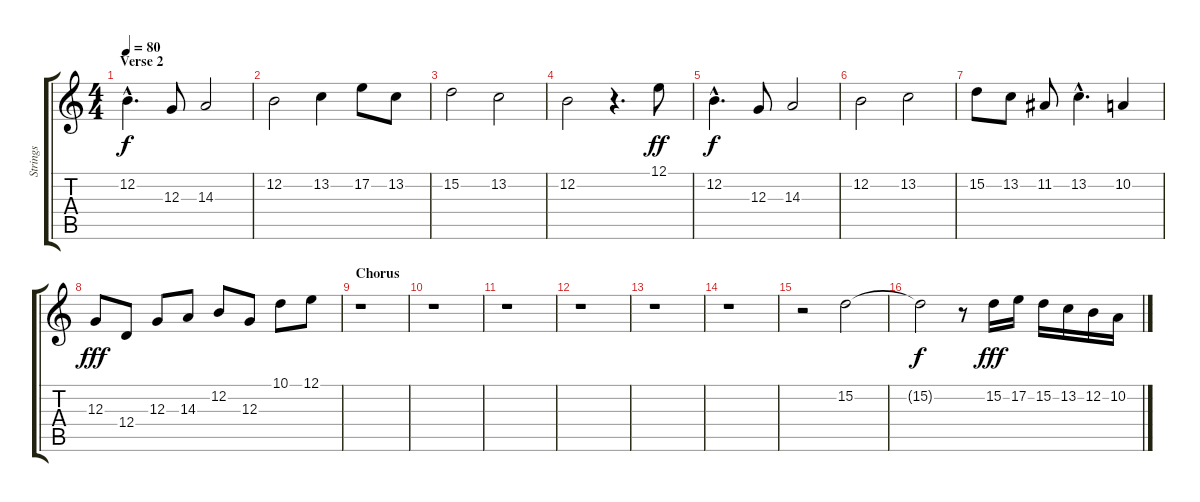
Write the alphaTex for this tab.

\track ("Strings" "Strings") {instrument violin}
\staff {score tabs}
\tuning (E4 B3 G3 D3 A2 E2) {hide}
\ts (4 4)
\section ("" "Verse 2")
\tempo 80
\clef g2
\ks c
12.2{hac}.4{d dy f volume 11 instrument violin} 12.3.8 14.3.2 |
12.2.2 13.2.4 17.2.8 13.2.8 |
15.2.2 13.2.2 |
12.2.2 r.4{d} 12.1.8{dy ff} |
12.2{hac}.4{d dy f} 12.3.8 14.3.2 |
12.2.2 13.2.2 |
15.2.8 13.2.8 11.2.8 13.2{hac}.4{d} 10.2.4 |
12.3.8{dy fff volume 12 instrument stringensemble1} 12.4.8 12.3.8 14.3.8 12.2.8 12.3.8 10.1.8 12.1.8 |
\section ("" "Chorus")
r.1 |
r.1 |
r.1 |
r.1 |
r.1 |
r.1 |
r.2 15.2.2{volume 15 instrument frenchhorn} |
15.2{t}.2{dy f} r.8 15.2.16{dy fff} 17.2.16 15.2.16 13.2.16 12.2.16 10.2.16
